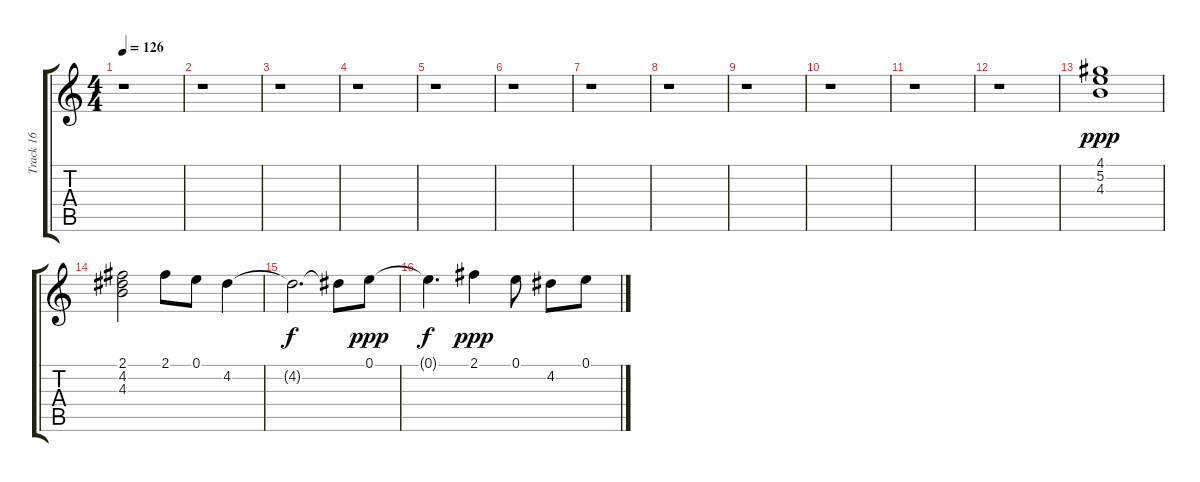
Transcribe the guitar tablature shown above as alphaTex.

\track ("Track 16" "Track 16") {instrument acousticguitarsteel}
\staff {score tabs}
\tuning (E4 B3 G3 D3 A2 E2) {hide}
\ts (4 4)
\tempo 126
\clef g2
\ks c
r.1{dy ppp} |
r.1 |
r.1 |
r.1 |
r.1 |
r.1 |
r.1 |
r.1 |
r.1 |
r.1 |
r.1 |
r.1 |
(4.1 5.2 4.3).1 |
(2.1 4.2 4.3).2 2.1.8 0.1.8 4.2.4 |
4.2{t}.2{d dy f} 4.2{t}.8 0.1.8{dy ppp} |
0.1{t}.4{d dy f} 2.1.4{dy ppp} 0.1.8 4.2.8 0.1.8
